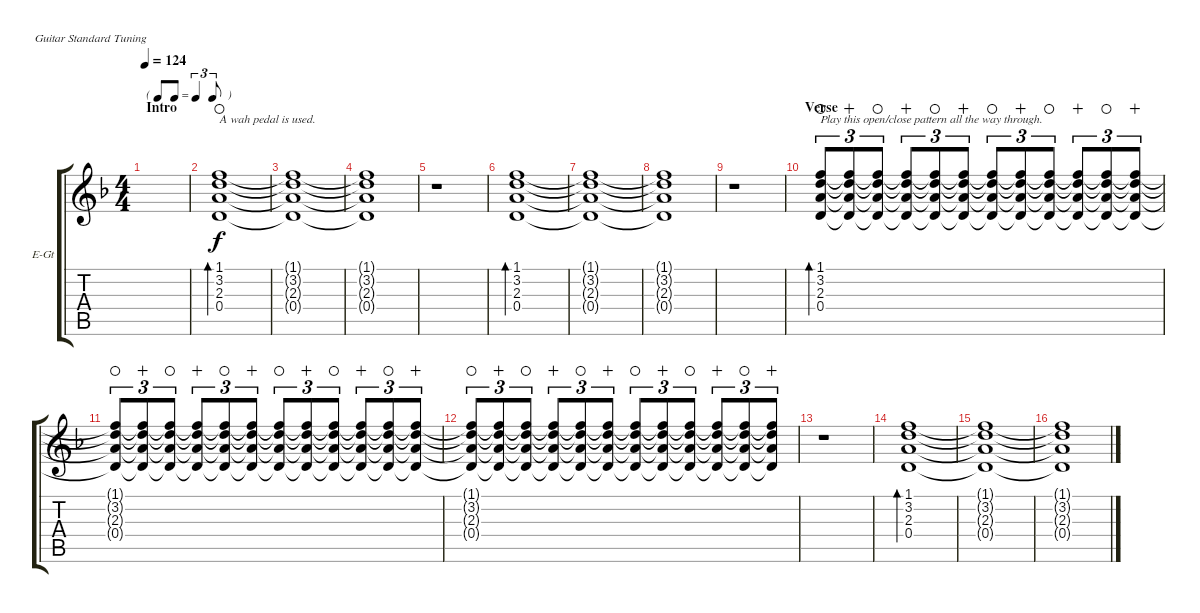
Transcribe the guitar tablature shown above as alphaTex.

\defaultSystemsLayout 4
\bracketExtendMode groupsimilarinstruments
\firstSystemTrackNameOrientation horizontal
\otherSystemsTrackNameOrientation horizontal
\track ("chord layers" "E-Gt") {instrument overdrivenguitar}
\staff {score tabs}
\tuning (E4 B3 G3 D3 A2 E2)
\ts (4 4)
\tf triplet8th
\section ("" "Intro")
\ac
\tempo 124
\clef g2
\scale
0.123481
\ks dminor
|
\scale
0.225256 (0.4 2.3 3.2 1.1).1{bd 147 txt "A wah pedal is used." waho} |
\scale
0.184961 (0.4{t} 2.3{t} 3.2{t} 1.1{t}).1 |
\scale
0.231603 (1.1{t} 3.2{t} 2.3{t} 0.4{t}).1 |
\scale
0.235294 r.1 |
(0.4 2.3 3.2 1.1).1{bd 147} |
(0.4{t} 2.3{t} 3.2{t} 1.1{t}).1 |
(1.1{t} 3.2{t} 2.3{t} 0.4{t}).1 |
r.1 |
\section ("" "Verse")
(0.4 2.3 3.2 1.1).8{tu (3 2) bd 147 txt "Play this open/close pattern all the way through." waho} (1.1{t} 3.2{t} 2.3{t} 0.4{t}).8{tu (3 2) wahc} (1.1{t} 3.2{t} 2.3{t} 0.4{t}).8{tu (3 2) waho} (1.1{t} 3.2{t} 2.3{t} 0.4{t}).8{tu (3 2) wahc} (1.1{t} 3.2{t} 2.3{t} 0.4{t}).8{tu (3 2) waho} (1.1{t} 3.2{t} 2.3{t} 0.4{t}).8{tu (3 2) wahc} (1.1{t} 3.2{t} 2.3{t} 0.4{t}).8{tu (3 2) waho} (1.1{t} 3.2{t} 2.3{t} 0.4{t}).8{tu (3 2) wahc} (1.1{t} 3.2{t} 2.3{t} 0.4{t}).8{tu (3 2) waho} (1.1{t} 3.2{t} 2.3{t} 0.4{t}).8{tu (3 2) wahc} (1.1{t} 3.2{t} 2.3{t} 0.4{t}).8{tu (3 2) waho} (1.1{t} 3.2{t} 2.3{t} 0.4{t}).8{tu (3 2) wahc} |
(0.4{t} 2.3{t} 3.2{t} 1.1{t}).8{tu (3 2) waho} (1.1{t} 3.2{t} 2.3{t} 0.4{t}).8{tu (3 2) wahc} (1.1{t} 3.2{t} 2.3{t} 0.4{t}).8{tu (3 2) waho} (1.1{t} 3.2{t} 2.3{t} 0.4{t}).8{tu (3 2) wahc} (1.1{t} 3.2{t} 2.3{t} 0.4{t}).8{tu (3 2) waho} (1.1{t} 3.2{t} 2.3{t} 0.4{t}).8{tu (3 2) wahc} (1.1{t} 3.2{t} 2.3{t} 0.4{t}).8{tu (3 2) waho} (1.1{t} 3.2{t} 2.3{t} 0.4{t}).8{tu (3 2) wahc} (1.1{t} 3.2{t} 2.3{t} 0.4{t}).8{tu (3 2) waho} (1.1{t} 3.2{t} 2.3{t} 0.4{t}).8{tu (3 2) wahc} (1.1{t} 3.2{t} 2.3{t} 0.4{t}).8{tu (3 2) waho} (1.1{t} 3.2{t} 2.3{t} 0.4{t}).8{tu (3 2) wahc} |
(0.4{t} 2.3{t} 3.2{t} 1.1{t}).8{tu (3 2) waho} (1.1{t} 3.2{t} 2.3{t} 0.4{t}).8{tu (3 2) wahc} (1.1{t} 3.2{t} 2.3{t} 0.4{t}).8{tu (3 2) waho} (1.1{t} 3.2{t} 2.3{t} 0.4{t}).8{tu (3 2) wahc} (1.1{t} 3.2{t} 2.3{t} 0.4{t}).8{tu (3 2) waho} (1.1{t} 3.2{t} 2.3{t} 0.4{t}).8{tu (3 2) wahc} (1.1{t} 3.2{t} 2.3{t} 0.4{t}).8{tu (3 2) waho} (1.1{t} 3.2{t} 2.3{t} 0.4{t}).8{tu (3 2) wahc} (1.1{t} 3.2{t} 2.3{t} 0.4{t}).8{tu (3 2) waho} (1.1{t} 3.2{t} 2.3{t} 0.4{t}).8{tu (3 2) wahc} (1.1{t} 3.2{t} 2.3{t} 0.4{t}).8{tu (3 2) waho} (1.1{t} 3.2{t} 2.3{t} 0.4{t}).8{tu (3 2) wahc} |
r.1 |
(0.4 2.3 3.2 1.1).1{bd 147} |
(0.4{t} 2.3{t} 3.2{t} 1.1{t}).1 |
(1.1{t} 3.2{t} 2.3{t} 0.4{t}).1
